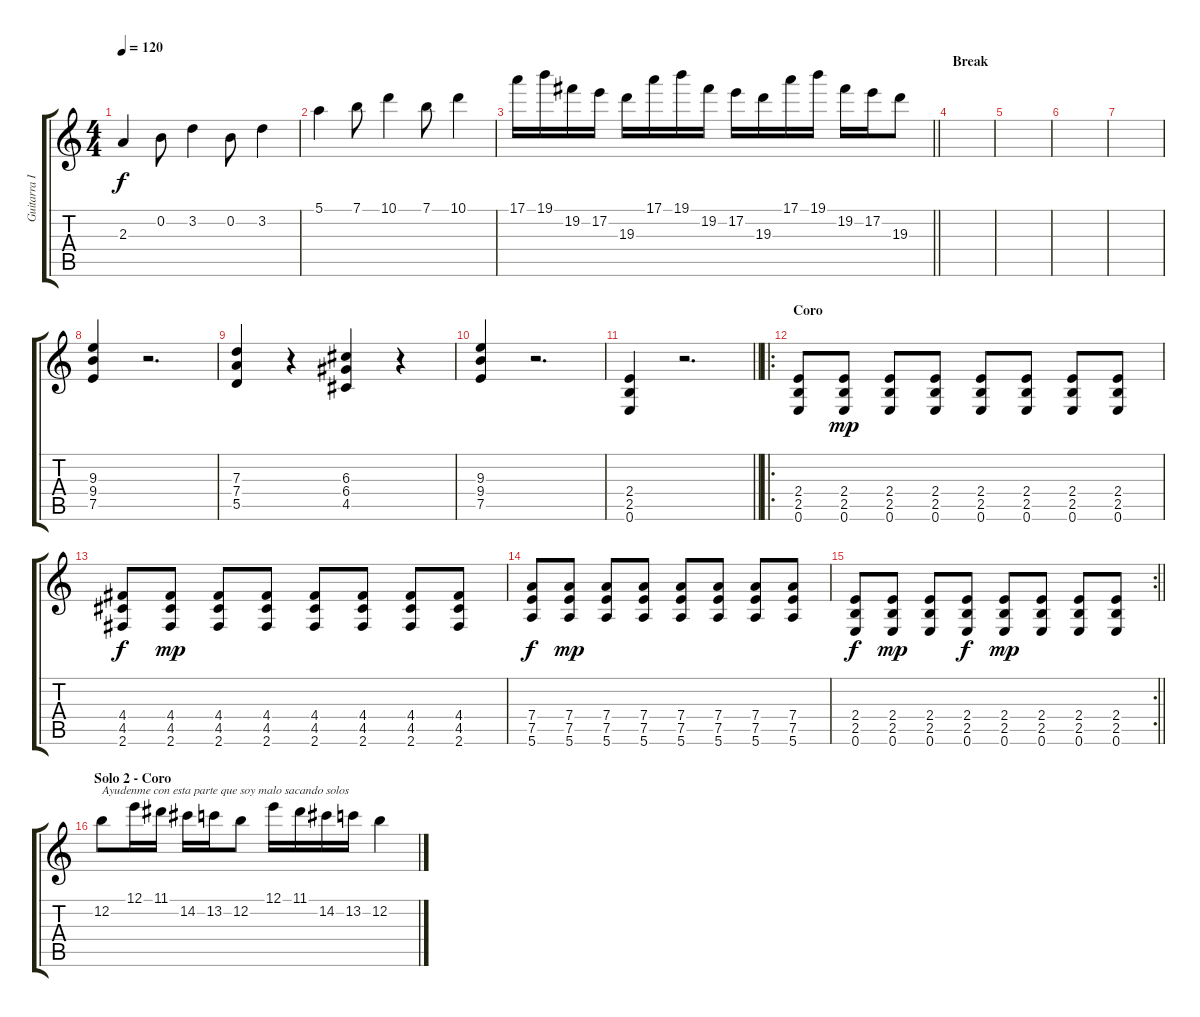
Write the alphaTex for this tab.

\track ("Guitarra I" "Guitarra I") {instrument distortionguitar}
\staff {score tabs}
\tuning (E4 B3 G3 D3 A2 E2) {hide}
\ts (4 4)
\tempo 120
\clef g2
\ks c
2.3.4{dy f} 0.2.8 3.2.4 0.2.8 3.2.4 |
5.1.4 7.1.8 10.1.4 7.1.8 10.1.4 |
\barLineRight lightlight
17.1.16 19.1.16 19.2.16 17.2.16 19.3.16 17.1.16 19.1.16 19.2.16 17.2.16 19.3.16 17.1.16 19.1.16 19.2.16 17.2.16 19.3.8 |
\section ("" "Break")
|
|
|
|
(9.3 9.4 7.5).4 r.2{d} |
(7.3 7.4 5.5).4 r.4 (6.3 6.4 4.5).4 r.4 |
(9.3 9.4 7.5).4 r.2{d} |
\barLineRight lightlight
(2.4 2.5 0.6).4 r.2{d} |
\ro
\section ("" "Coro")
(2.4 2.5 0.6).8 (2.4 2.5 0.6).8{dy mp} (2.4 2.5 0.6).8 (2.4 2.5 0.6).8 (2.4 2.5 0.6).8 (2.4 2.5 0.6).8 (2.4 2.5 0.6).8 (2.4 2.5 0.6).8 |
(4.4 4.5 2.6).8{dy f} (4.4 4.5 2.6).8{dy mp} (4.4 4.5 2.6).8 (4.4 4.5 2.6).8 (4.4 4.5 2.6).8 (4.4 4.5 2.6).8 (4.4 4.5 2.6).8 (4.4 4.5 2.6).8 |
(7.4 7.5 5.6).8{dy f} (7.4 7.5 5.6).8{dy mp} (7.4 7.5 5.6).8 (7.4 7.5 5.6).8 (7.4 7.5 5.6).8 (7.4 7.5 5.6).8 (7.4 7.5 5.6).8 (7.4 7.5 5.6).8 |
\rc 2
\barLineRight lightlight
(2.4 2.5 0.6).8{dy f} (2.4 2.5 0.6).8{dy mp} (2.4 2.5 0.6).8 (2.4 2.5 0.6).8{dy f} (2.4 2.5 0.6).8{dy mp} (2.4 2.5 0.6).8 (2.4 2.5 0.6).8 (2.4 2.5 0.6).8 |
\section ("" "Solo 2 - Coro")
12.2.8{txt "Ayudenme con esta parte que soy malo sacando solos"} 12.1.16 11.1.16 14.2.16 13.2.16 12.2.8 12.1.16 11.1.16 14.2.16 13.2.16 12.2.4
